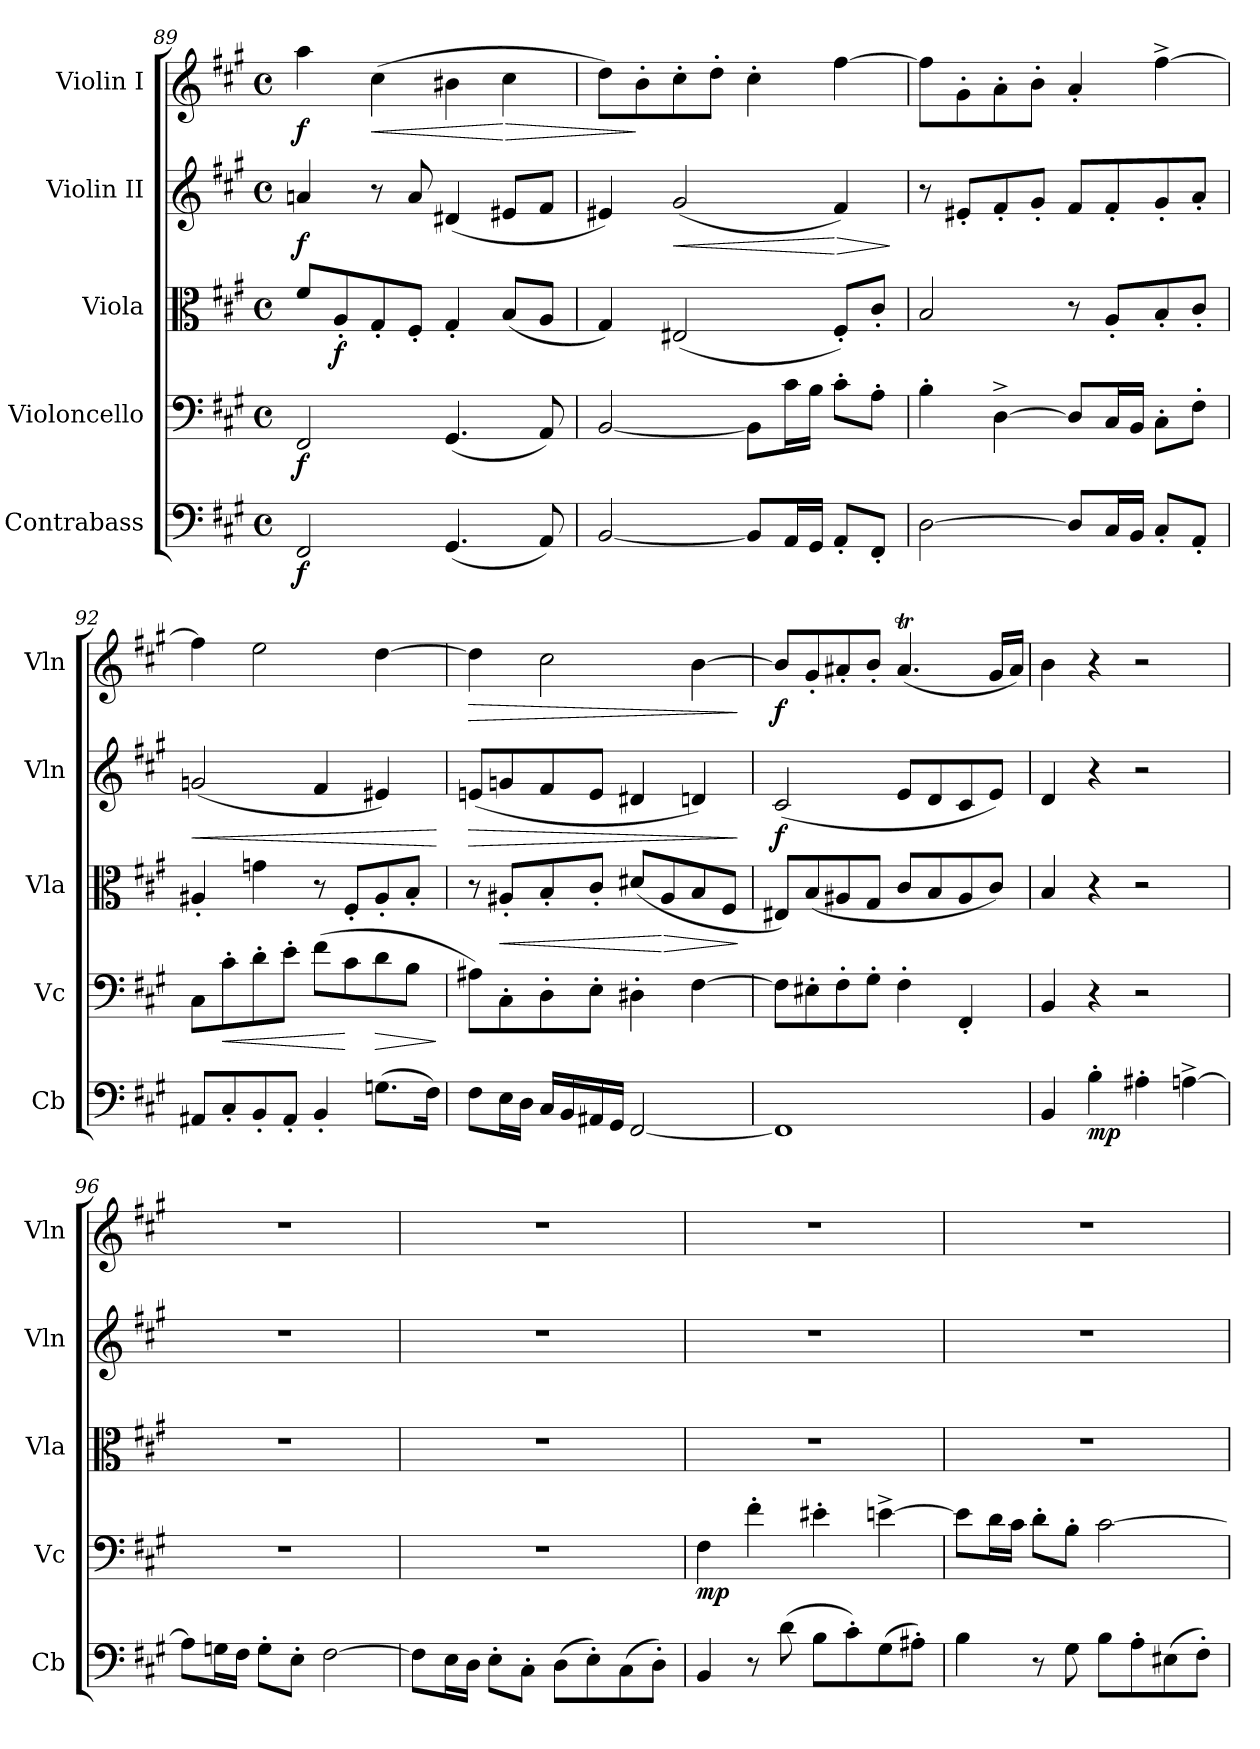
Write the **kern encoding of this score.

**kern	**dynam	**kern	**dynam	**kern	**dynam	**kern	**dynam	**kern	**dynam
*part5	*part5	*part4	*part4	*part3	*part3	*part2	*part2	*part1	*part1
*staff5	*staff5	*staff4	*staff4	*staff3	*staff3	*staff2	*staff2	*staff1	*staff1
*I"Contrabass	*	*I"Violoncello	*	*I"Viola	*	*I"Violin II	*	*I"Violin I	*
*I'Cb	*	*I'Vc	*	*I'Vla	*	*I'Vln	*	*I'Vln	*
*clefF4	*	*clefF4	*	*clefC3	*	*clefG2	*	*clefG2	*
*ITrd7c12	*	*	*	*	*	*	*	*	*
*k[f#c#g#]	*	*k[f#c#g#]	*	*k[f#c#g#]	*	*k[f#c#g#]	*	*k[f#c#g#]	*
*M4/4	*	*M4/4	*	*M4/4	*	*M4/4	*	*M4/4	*
*met(c)	*	*met(c)	*	*met(c)	*	*met(c)	*	*met(c)	*
*MM120	*	*MM120	*	*MM120	*	*MM120	*	*MM120	*
=89	=89	=89	=89	=89	=89	=89	=89	=89	=89
!	!LO:DY:b	!	!LO:DY:b	!	!	!	!LO:DY:b	!	!LO:DY:b
2FFF#/	f	2FF#/	f	8f#/L	.	4an/	f	4aa\	f
!	!	!	!	!	!LO:DY:b	!	!	!	!
.	.	.	.	8A'/	f	.	.	.	.
!	!	!	!	!	!	!	!	!	!LO:HP:b
.	.	.	.	8G#'/	.	8r	.	(4cc#\	<
.	.	.	.	8F#'/J	.	8a/	.	.	.
(4.GGG#/	.	(4.GG#/	.	4G#'/	.	(4d#X/	.	4b#X\	.
!	!	!	!	!	!	!	!	!	!LO:HP:n=1:b
.	.	.	.	(8B/L	.	8e#X/L	.	4cc#\	[ >
8AAA/)	.	8AA/)	.	8A/J	.	8f#/J	.	.	.
!!LO:LB:g=z
=90	=90	=90	=90	=90	=90	=90	=90	=90	=90
[2BBB/	.	[2BB/	.	4G#/)	.	4e#X/)	.	8dd\L)	.
.	.	.	.	.	.	.	.	8b'\	]
!	!	!	!	!	!	!	!LO:HP:b	!	!
.	.	.	.	(2E#X/	.	(2g#/	<	8cc#'\	.
.	.	.	.	.	.	.	.	8dd'\J	.
8BBB/L]	.	8BB\L]	.	.	.	.	.	4cc#'\	.
16AAA/L	.	16c#\L	.	.	.	.	.	.	.
16GGG#/JJ	.	16B\JJ	.	.	.	.	.	.	.
!	!	!	!	!	!	!	!LO:HP:n=1:b	!	!
8AAA'/L	.	8c#'\L	.	8F#'/L)	.	4f#/)	[ >	[4ff#\	.
8FFF#'/J	.	8A'\J	.	8c#'/J	.	.	.	.	.
.	.	.	.	.	.	.	]	.	.
=91	=91	=91	=91	=91	=91	=91	=91	=91	=91
[2DD\	.	4B'\	.	2B/	.	8r	.	8ff#\L]	.
.	.	.	.	.	.	8e#X'/L	.	8g#'\	.
.	.	[4D^\	.	.	.	8f#'/	.	8a'\	.
.	.	.	.	.	.	8g#'/J	.	8b'\J	.
8DD/L]	.	8D/L]	.	8r	.	8f#/L	.	4a'/	.
16CC#/L	.	16C#/L	.	8A'/L	.	8f#'/	.	.	.
16BBB/JJ	.	16BB/JJ	.	.	.	.	.	.	.
8CC#'/L	.	8C#'\L	.	8B'/	.	8g#'/	.	[4ff#^\	.
8AAA'/J	.	8F#'\J	.	8c#'/J	.	8a'/J	.	.	.
=92	=92	=92	=92	=92	=92	=92	=92	=92	=92
!	!	!	!	!	!	!	!LO:HP:b	!	!
8AAA#X/L	.	8C#\L	.	4A#X'/	.	(2gn/	<	4ff#\]	.
!	!	!	!LO:HP:b	!	!	!	!	!	!
8CC#'/	.	8c#'\	<	.	.	.	.	.	.
8BBB'/	.	8d'\	.	4gn\	.	.	.	2ee\	.
8AAA#'/J	.	8e'\J	.	.	.	.	.	.	.
4BBB'/	.	(8f#\L	.	8r	.	4f#/	.	.	.
.	.	8c#\	[	8F#'/L	.	.	.	.	.
!	!	!	!LO:HP:b	!	!	!	!	!	!
(8.GGn\L	.	8d\	>	8A#'/	.	4e#X/)	.	[4dd\	.
.	.	8B\J	.	8B'/J	.	.	.	.	.
16FF#\Jk)	.	.	.	.	.	.	.	.	.
.	.	.	]	.	.	.	[	.	.
=93	=93	=93	=93	=93	=93	=93	=93	=93	=93
!	!	!	!	!	!	!	!LO:HP:b	!	!LO:HP:b
8FF#\L	.	8A#X\L)	.	8r	.	(8en/L	>	4dd\]	>
!	!	!	!	!	!LO:HP:b	!	!	!	!
16EE\L	.	8C#'\	.	8A#X'/L	<	8gn/	.	.	.
16DD\JJ	.	.	.	.	.	.	.	.	.
16CC#/LL	.	8D'\	.	8B'/	.	8f#/	.	2cc#\	.
16BBB/	.	.	.	.	.	.	.	.	.
16AAA#X/	.	8E'\J	.	8c#'/J	.	8e/J	.	.	.
16GGG#/JJ	.	.	.	.	.	.	.	.	.
[2FFF#/	.	4D#X'\	.	(8d#X/L	.	4d#X/	.	.	.
!	!	!	!	!	!LO:HP:n=1:b	!	!	!	!
.	.	.	.	8A#/	[ >	.	.	.	.
.	.	[4F#\	.	8B/	.	4dn/)	.	[4b\	.
.	.	.	.	8F#/J	.	.	.	.	.
.	.	.	.	.	]	.	]	.	]
=94	=94	=94	=94	=94	=94	=94	=94	=94	=94
!	!	!	!	!	!	!	!LO:DY:b	!	!LO:DY:b
1FFF#]	.	8F#\L]	.	8E#X/L)	.	(2c#/	f	8b/L]	f
.	.	8E#X'\	.	(8B/	.	.	.	8g#'/	.
.	.	8F#'\	.	8A#X/	.	.	.	8a#X'/	.
.	.	8G#'\J	.	8G#/J	.	.	.	8b'/J	.
.	.	4F#'\	.	8c#/L	.	8e/L	.	(4.a#t/	.
.	.	.	.	8B/	.	8d/	.	.	.
.	.	4FF#'/	.	8A#/	.	8c#/	.	.	.
.	.	.	.	8c#/J)	.	8e/J)	.	16g#/LL	.
.	.	.	.	.	.	.	.	16a#/JJ)	.
=95	=95	=95	=95	=95	=95	=95	=95	=95	=95
4BBB/	.	4BB/	.	4B/	.	4d/	.	4b\	.
!	!LO:DY:b	!	!	!	!	!	!	!	!
4BB'\	mp	4r	.	4r	.	4r	.	4r	.
4AA#X'\	.	2r	.	2r	.	2r	.	2r	.
[4AAn^\	.	.	.	.	.	.	.	.	.
=96	=96	=96	=96	=96	=96	=96	=96	=96	=96
8AA\L]	.	1r	.	1r	.	1r	.	1r	.
16GGn\L	.	.	.	.	.	.	.	.	.
16FF#\JJ	.	.	.	.	.	.	.	.	.
8GG'\L	.	.	.	.	.	.	.	.	.
8EE'\J	.	.	.	.	.	.	.	.	.
[2FF#\	.	.	.	.	.	.	.	.	.
=97	=97	=97	=97	=97	=97	=97	=97	=97	=97
8FF#\L]	.	1r	.	1r	.	1r	.	1r	.
16EE\L	.	.	.	.	.	.	.	.	.
16DD\JJ	.	.	.	.	.	.	.	.	.
8EE'\L	.	.	.	.	.	.	.	.	.
8CC#'\J	.	.	.	.	.	.	.	.	.
(8DD\L	.	.	.	.	.	.	.	.	.
8EE'\)	.	.	.	.	.	.	.	.	.
(8CC#\	.	.	.	.	.	.	.	.	.
8DD'\J)	.	.	.	.	.	.	.	.	.
=98	=98	=98	=98	=98	=98	=98	=98	=98	=98
!	!	!	!LO:DY:b	!	!	!	!	!	!
4BBB/	.	4F#\	mp	1r	.	1r	.	1r	.
8r	.	4f#'\	.	.	.	.	.	.	.
(8D\	.	.	.	.	.	.	.	.	.
8BB\L	.	4e#X'\	.	.	.	.	.	.	.
8C#'\)	.	.	.	.	.	.	.	.	.
(8GG#\	.	[4en^\	.	.	.	.	.	.	.
8AA#X'\J)	.	.	.	.	.	.	.	.	.
=99	=99	=99	=99	=99	=99	=99	=99	=99	=99
4BB\	.	8e\L]	.	1r	.	1r	.	1r	.
.	.	16d\L	.	.	.	.	.	.	.
.	.	16c#\JJ	.	.	.	.	.	.	.
8r	.	8d'\L	.	.	.	.	.	.	.
8GG#\	.	8B'\J	.	.	.	.	.	.	.
8BB\L	.	[2c#\	.	.	.	.	.	.	.
8AA'\	.	.	.	.	.	.	.	.	.
(8EE#X\	.	.	.	.	.	.	.	.	.
8FF#'\J)	.	.	.	.	.	.	.	.	.
=	=	=	=	=	=	=	=	=	=
*-	*-	*-	*-	*-	*-	*-	*-	*-	*-
